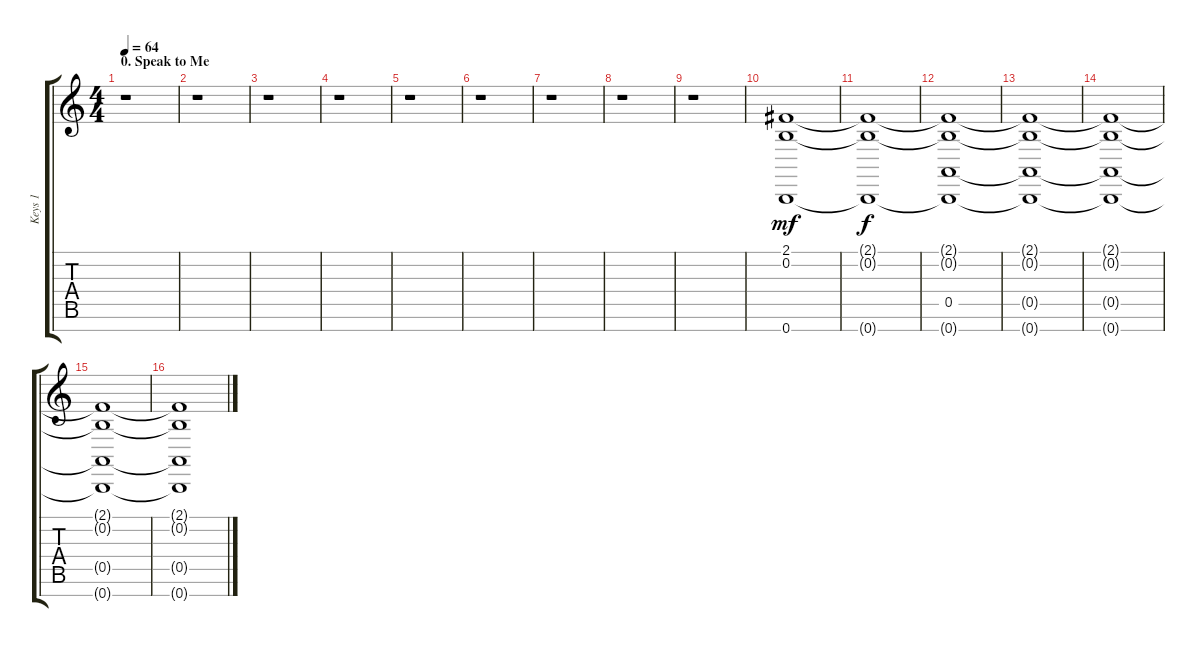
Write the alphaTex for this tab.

\track ("Keys 1" "Keys 1") {instrument drawbarorgan}
\staff {score tabs}
\tuning (E4 B3 G3 D3 A2 E2 B1) {hide}
\ts (4 4)
\section ("" "0. Speak to Me")
\tempo 64
\clef g2
\ks c
r.1{dy mf instrument drawbarorgan} |
r.1 |
r.1 |
r.1 |
r.1 |
r.1 |
r.1 |
r.1 |
r.1{volume 0} |
(2.1 0.2 0.7).1{volume 6 instrument lead1square} |
(2.1{t} 0.2{t} 0.7{t}).1{dy f} |
(2.1{t} 0.2{t} 0.5 0.7{t}).1 |
(2.1{t} 0.2{t} 0.5{t} 0.7{t}).1 |
(2.1{t} 0.2{t} 0.5{t} 0.7{t}).1{volume 12} |
(2.1{t} 0.2{t} 0.5{t} 0.7{t}).1 |
(2.1{t} 0.2{t} 0.5{t} 0.7{t}).1
